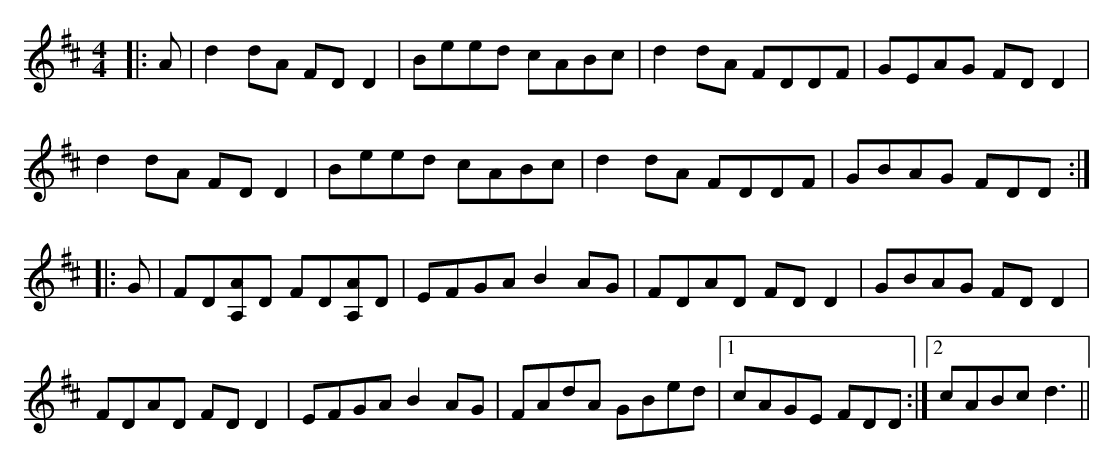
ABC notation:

X:1
M:4/4
K:D
|:A|d2 dA FD D2|Beed cABc|d2 dA FDDF|GEAG FD D2|
d2 dA FD D2|Beed cABc|d2 dA FDDF|GBAG FDD:|
|:G|FD[A,A]D FD[A,A]D|EFGA B2 AG|FDAD FD D2|GBAG FD D2|
FDAD FD D2|EFGA B2 AG|FAdA GBed|1 cAGE FDD:|2 cABc d3||
